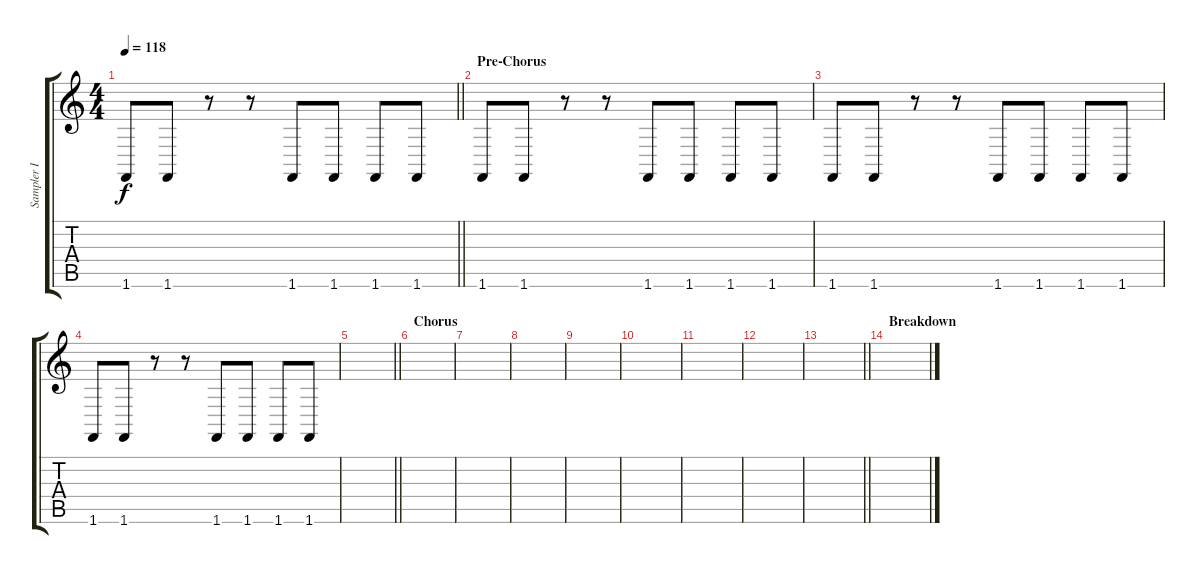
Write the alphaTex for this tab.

\track ("Sampler I" "Sampler I") {instrument gunshot}
\staff {score tabs}
\tuning (E4 B3 G3 D3 A2 E2) {hide}
\ts (4 4)
\tempo 118
\clef g2
\barLineRight lightlight
\ks c
1.6.8{dy f} 1.6.8 r.8 r.8 1.6.8 1.6.8 1.6.8 1.6.8 |
\section ("" "Pre-Chorus")
1.6.8 1.6.8 r.8 r.8 1.6.8 1.6.8 1.6.8 1.6.8 |
1.6.8 1.6.8 r.8 r.8 1.6.8 1.6.8 1.6.8 1.6.8 |
1.6.8 1.6.8 r.8 r.8 1.6.8 1.6.8 1.6.8 1.6.8 |
\barLineRight lightlight
|
\section ("" "Chorus")
|
|
|
|
|
|
|
\barLineRight lightlight
|
\section ("" "Breakdown")
